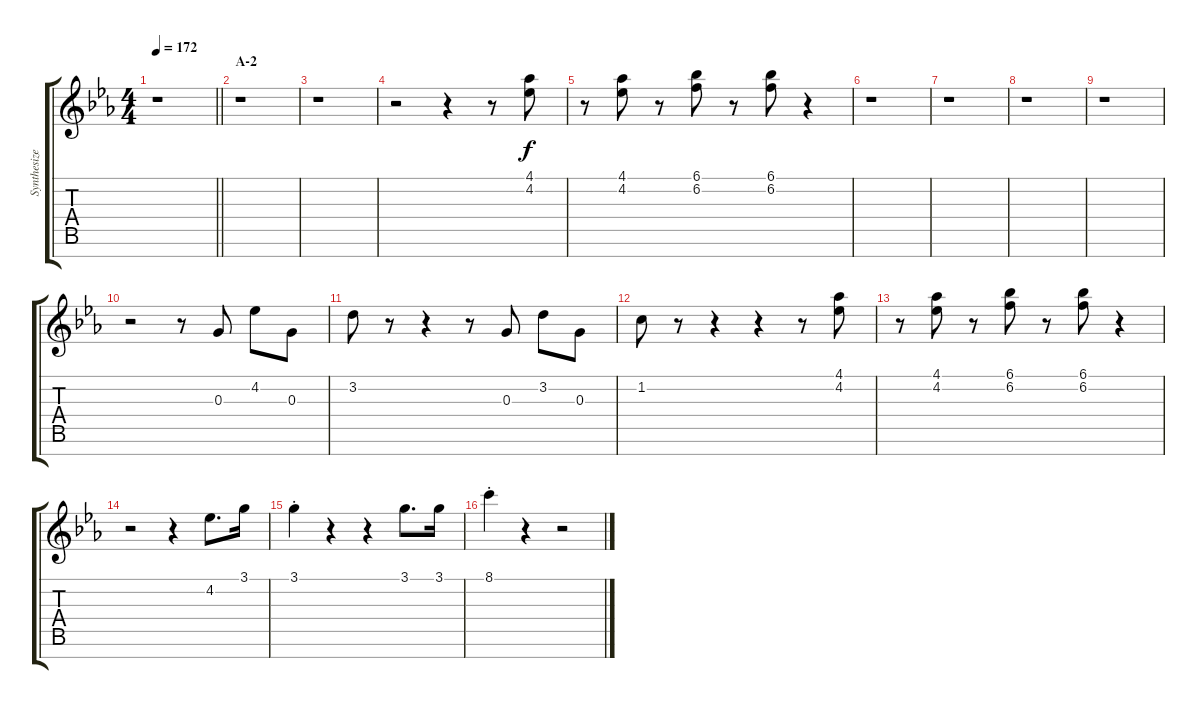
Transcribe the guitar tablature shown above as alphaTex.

\track ("Synthesizer I" "Synthesize") {instrument lead2sawtooth}
\staff {score tabs}
\tuning (E5 B4 G4 D4 A3 E3 B2) {hide}
\ts (4 4)
\tempo 172
\clef g2
\barLineRight lightlight
\ks eb
r.1{dy f} |
\section ("" "A-2")
r.1 |
r.1 |
r.2 r.4 r.8 (4.1 4.2).8 |
r.8 (4.1 4.2).8 r.8 (6.1 6.2).8 r.8 (6.1 6.2).8 r.4 |
r.1 |
r.1 |
r.1 |
r.1 |
r.2 r.8 0.3.8 4.2.8 0.3.8 |
3.2.8 r.8 r.4 r.8 0.3.8 3.2.8 0.3.8 |
1.2.8 r.8 r.4 r.4 r.8 (4.1 4.2).8 |
r.8 (4.1 4.2).8 r.8 (6.1 6.2).8 r.8 (6.1 6.2).8 r.4 |
r.2 r.4 4.2.8{d} 3.1.16 |
3.1{st}.4 r.4 r.4 3.1.8{d} 3.1.16 |
8.1{st}.4 r.4 r.2
